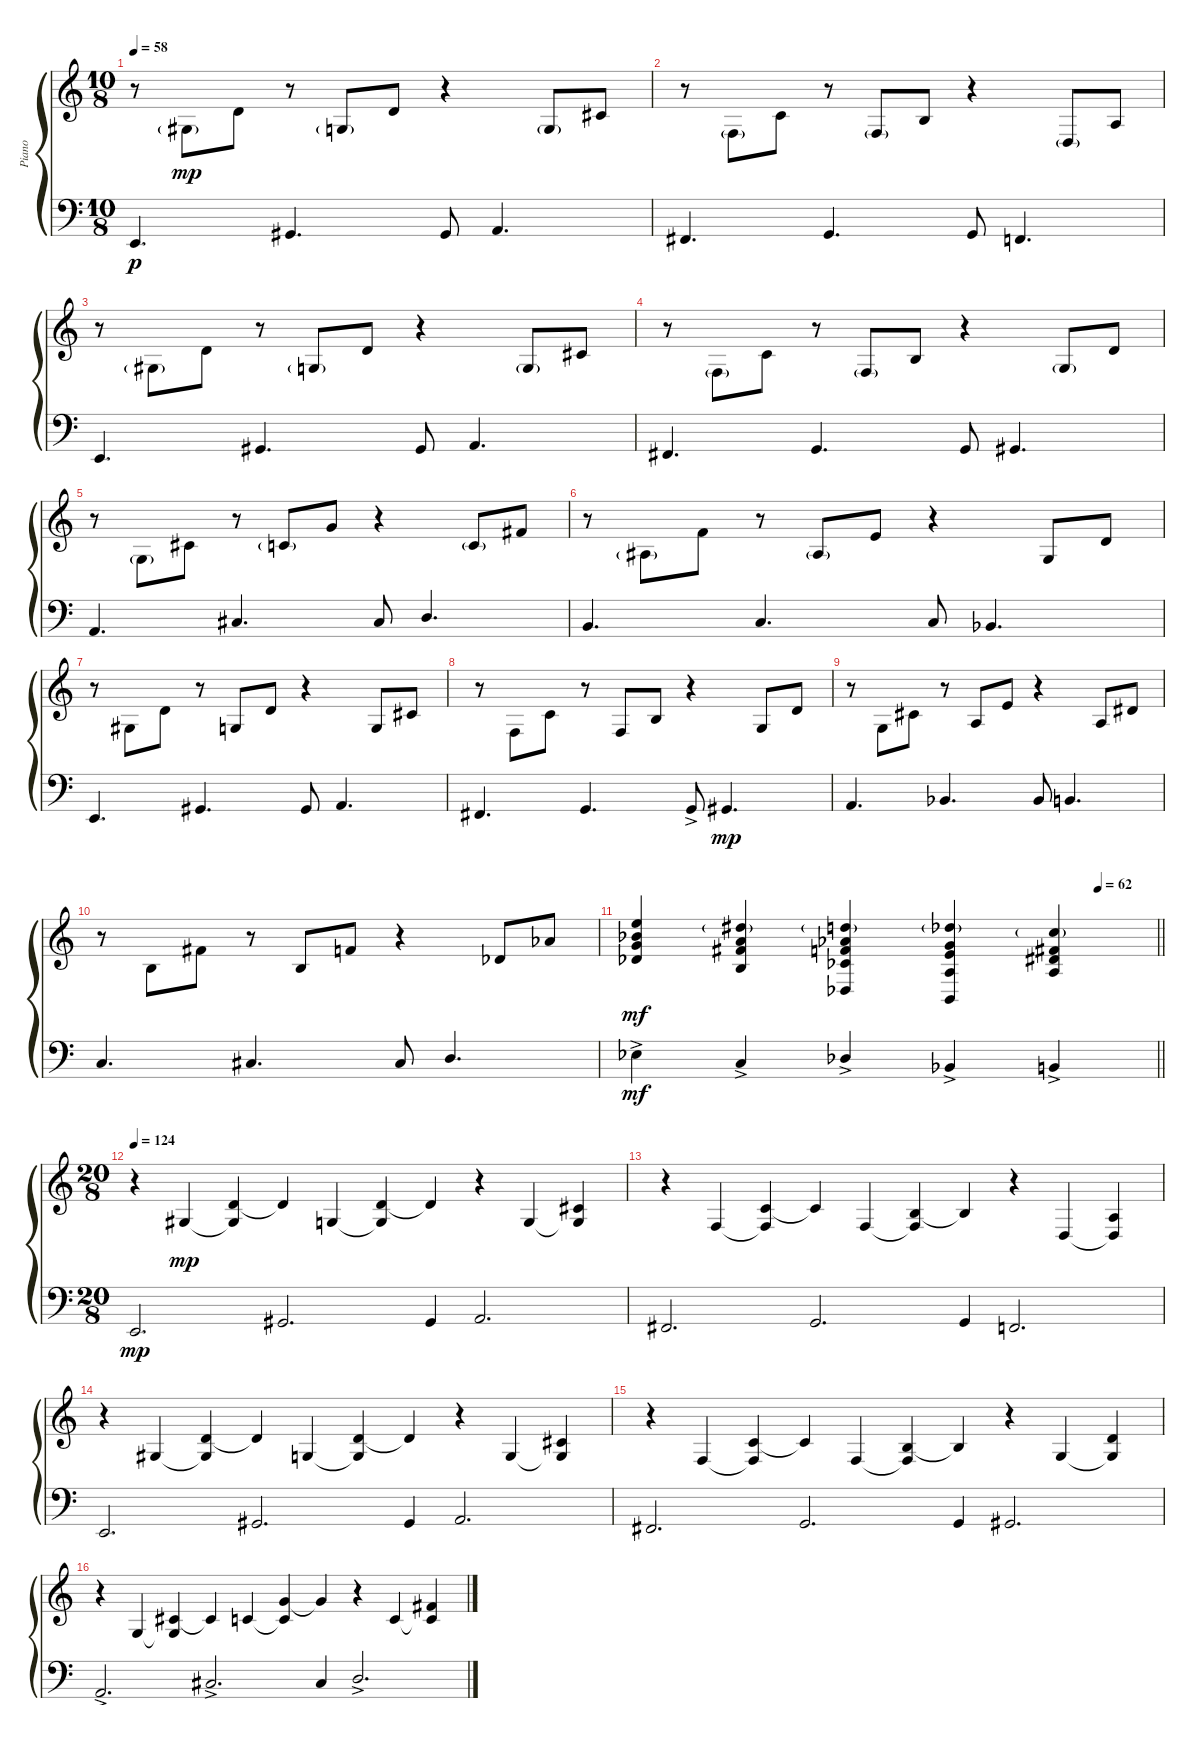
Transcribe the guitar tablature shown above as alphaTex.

\bracketExtendMode groupsimilarinstruments
\otherSystemsTrackNameOrientation horizontal
\track ("E-Piano" "Piano") {instrument electricgrandpiano}
\staff {score}
\tuning (E4 B3 G3 D3 A2 E2)
\ts (10 8)
\beaming (8 3 3 1 3)
\tempo 58
\clef g2
\ks c
r.8{dy mp instrument electricgrandpiano beam Down} 1.3{g acc #}.8{beam Up} 3.2.8{beam Up} r.8{beam Up} 0.3{g}.8{beam Up} 3.2.8{beam Up} r.4{beam Up} 0.3{g}.8{beam Up} 2.2{acc #}.8{beam Up} |
r.8{beam Down} 3.4{g}.8{beam Up} 1.2.8{beam Up} r.8{beam Up} 3.4{g}.8{beam Up} 0.2.8{beam Up} r.4{beam Up} 0.4{g}.8{beam Up} 2.3.8{beam Up} |
r.8{beam Down} 1.3{g acc #}.8{beam Up} 3.2.8{beam Up} r.8{beam Up} 0.3{g}.8{beam Up} 3.2.8{beam Up} r.4{beam Up} 0.3{g}.8{beam Up} 2.2{acc #}.8{beam Up} |
r.8{beam Down} 3.4{g}.8{beam Up} 1.2.8{beam Up} r.8{beam Up} 3.4{g}.8{beam Up} 0.2.8{beam Up} r.4{beam Up} 0.3{g}.8{beam Up} 3.2.8{beam Up} |
r.8{beam Down} 0.3{g}.8{beam Up} 2.2{acc #}.8{beam Up} r.8{beam Up} 1.2{g}.8{beam Up} 3.1.8{beam Up} r.4{beam Up} 1.2{g}.8{beam Up} 2.1{acc #}.8{beam Up} |
r.8{beam Down} 3.3{g acc #}.8{beam Up} 1.1.8{beam Up} r.8{beam Up} 3.3{g acc #}.8{beam Up} 0.1.8{beam Up} r.4{beam Up} 0.3.8{beam Up} 3.2.8{beam Up} |
r.8{beam Down} 1.3{acc #}.8{beam Up} 3.2.8{beam Up} r.8{beam Up} 0.3.8{beam Up} 3.2.8{beam Up} r.4{beam Up} 0.3.8{beam Up} 2.2{acc #}.8{beam Up} |
r.8{beam Down} 3.4.8{beam Up} 1.2.8{beam Up} r.8{beam Up} 3.4.8{beam Up} 0.2.8{beam Up} r.4{beam Up} 0.3.8{beam Up} 3.2.8{beam Up} |
r.8{beam Down} 0.3.8{beam Up} 2.2{acc #}.8{beam Up} r.8{beam Up} 2.3.8{beam Up} 0.1.8{beam Up} r.4{beam Up} 2.3.8{beam Up} 4.2{acc #}.8{beam Up} |
r.8{beam Down} 0.2.8{beam Up} 2.1{acc #}.8{beam Up} r.8{beam Up} 0.2.8{beam Up} 1.1.8{beam Up} r.4{beam Up} 2.2{acc b}.8{beam Up} 4.1{acc b}.8{beam Up} |
\beaming (8 3 3 3 3 3 3 2)
\tempo (62 0.887324)
\barLineRight lightlight
(12.3 11.4{acc b} 11.2{acc b} 12.1).4{dy mf beam Up} (11.1{g acc #} 11.3{acc #} 9.4 10.2).4{beam Up} (10.1{g} 10.3 9.4{acc b} 9.2{acc b} 9.6{acc b}).4{beam Up} (9.3 7.4 9.1{g acc b} 8.2 7.6).4{beam Up} (8.3{acc #} 7.4 8.1{g} 7.2{acc #}).4{beam Up} |
\ts (20 8)
\beaming (8 3 3 3 3 3 3 2)
\tempo 124
r.4{beam Down} 1.3{acc #}.4{dy mp beam Up} (3.2 1.3{t acc #}).4{beam Up} 3.2{t}.4{beam Up} 0.3.4{beam Up} (3.2 0.3{t}).4{beam Up} 3.2{t}.4{beam Up} r.4{beam Up} 0.3.4{beam Up} (2.2{acc #} 0.3{t}).4{beam Up} |
r.4{beam Down} 3.4.4{beam Up} (1.2 3.4{t}).4{beam Up} 1.2{t}.4{beam Up} 3.4.4{beam Up} (0.2 3.4{t}).4{beam Up} 0.2{t}.4{beam Up} r.4{beam Up} 0.4.4{beam Up} (2.3 0.4{t}).4{beam Up} |
r.4{beam Down} 1.3{acc #}.4{beam Up} (3.2 1.3{t acc #}).4{beam Up} 3.2{t}.4{beam Up} 0.3.4{beam Up} (3.2 0.3{t}).4{beam Up} 3.2{t}.4{beam Up} r.4{beam Up} 0.3.4{beam Up} (2.2{acc #} 0.3{t}).4{beam Up} |
r.4{beam Down} 3.4.4{beam Up} (1.2 3.4{t}).4{beam Up} 1.2{t}.4{beam Up} 3.4.4{beam Up} (0.2 3.4{t}).4{beam Up} 0.2{t}.4{beam Up} r.4{beam Up} 0.3.4{beam Up} (3.2 0.3{t}).4{beam Up} |
r.4{beam Down} 0.3.4{beam Up} (2.2{acc #} 0.3{t}).4{beam Up} 2.2{t acc #}.4{beam Up} 1.2.4{beam Up} (3.1 1.2{t}).4{beam Up} 3.1{t}.4{beam Up} r.4{beam Up} 1.2.4{beam Up} (2.1{acc #} 1.2{t}).4{beam Up}
\staff {score}
\tuning (E4 B3 G3 D3 A2 E2)
\clef f4
\ottava regular
\simile none
\ks c
0.6.4{d dy p beam Up} 4.6{acc #}.4{d beam Up} 4.6{acc #}.8{beam Up} 5.6.4{d beam Up} |
2.6{acc #}.4{d beam Up} 3.6.4{d beam Up} 3.6.8{beam Up} 1.6.4{d beam Up} |
0.6.4{d beam Up} 4.6{acc #}.4{d beam Up} 4.6{acc #}.8{beam Up} 5.6.4{d beam Up} |
2.6{acc #}.4{d beam Up} 3.6.4{d beam Up} 3.6.8{beam Up} 4.6{acc #}.4{d beam Up} |
0.5.4{d beam Up} 4.5{acc #}.4{d beam Up} 4.5{acc #}.8{beam Up} 5.5.4{d beam Up} |
2.5.4{d beam Up} 3.5.4{d beam Up} 3.5.8{beam Up} 1.5{acc b}.4{d beam Up} |
0.6.4{d beam Up} 4.6{acc #}.4{d beam Up} 4.6{acc #}.8{beam Up} 5.6.4{d beam Up} |
2.6{acc #}.4{d beam Up} 3.6.4{d beam Up} 3.6{ac}.8{beam Up} 4.6{acc #}.4{d dy mp beam Up} |
0.5.4{d beam Up} 1.5{acc b}.4{d beam Up} 1.5{acc b}.8{beam Up} 2.5.4{d beam Up} |
3.5.4{d beam Up} 4.5{acc #}.4{d beam Up} 4.5{acc #}.8{beam Up} 0.4.4{d beam Up} |
\barLineRight lightlight
1.4{ac acc b}.4{dy mf beam Down} 3.5{ac}.4{beam Up} 4.5{ac acc b}.4{beam Up} 1.5{ac acc b}.4{beam Up} 2.5{ac}.4{beam Up} |
0.6.2{d dy mp beam Up} 4.6{acc #}.2{d beam Up} 4.6{acc #}.4{beam Up} 0.5.2{d beam Up} |
2.6{acc #}.2{d beam Up} 3.6.2{d beam Up} 3.6.4{beam Up} 1.6.2{d beam Up} |
0.6.2{d beam Up} 4.6{acc #}.2{d beam Up} 4.6{acc #}.4{beam Up} 0.5.2{d beam Up} |
2.6{acc #}.2{d beam Up} 3.6.2{d beam Up} 3.6.4{beam Up} 4.6{acc #}.2{d beam Up} |
0.5{ac}.2{d beam Up} 4.5{ac acc #}.2{d beam Up} 4.5{acc #}.4{beam Up} 0.4{ac}.2{d beam Up}
